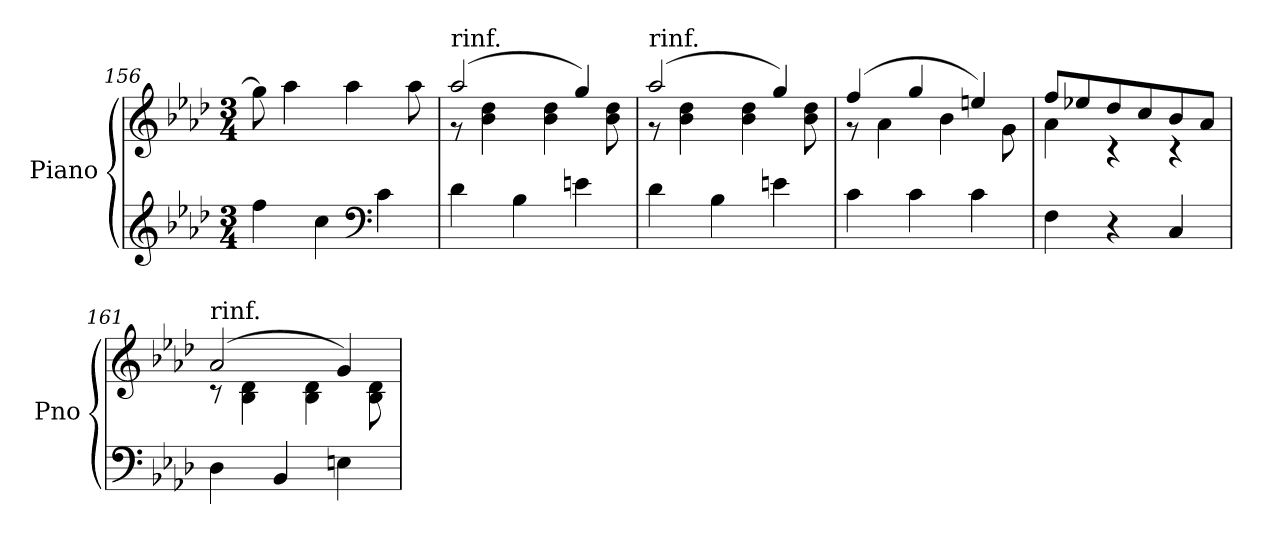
**kern	**kern
*part1	*part1
*staff2	*staff1
*I"Piano	*
*I'Pno	*
*clefG2	*clefG2
*k[b-e-a-d-]	*k[b-e-a-d-]
*A-:	*A-:
*M3/4	*M3/4
=156	=156
4ff\	8gg\]
.	4aa-\
4cc\	.
.	4aa-\
*clefF4	*
4c\	.
.	8aa-\
=157	=157
*	*^
!	!LO:TX:a:t=rinf.	!
4d-\	(>2aa-/	8rg
.	.	4b-\ 4dd-\
4B-\	.	.
.	.	4b-\ 4dd-\
4en\	4gg/)	.
.	.	8b-\ 8dd-\
=158	=158	=158
!	!LO:TX:a:t=rinf.	!
4d-\	(>2aa-/	8rg
.	.	4b-\ 4dd-\
4B-\	.	.
.	.	4b-\ 4dd-\
4en\	4gg/)	.
.	.	8b-\ 8dd-\
!!LO:LB:g=z	!!
=159	=159	=159
4c\	(>4ff/	8rg
.	.	4a-\
4c\	4gg/	.
.	.	4b-\
4c\	4een/)	.
.	.	8g\
=160	=160	=160
4F\	8ff/L	4a-\
.	8ee-X/	.
4r	8dd-/	4rc
.	8cc/	.
4C/	8b-/	4rc
.	8a-/J	.
=161	=161	=161
!	!LO:TX:a:t=rinf.	!
4D-\	(>2a-/	8rc
.	.	4B-\ 4d-\
4BB-/	.	.
.	.	4B-\ 4d-\
4En\	4g/)	.
.	.	8B-\ 8d-\
*	*v	*v
=	=
*-	*-
